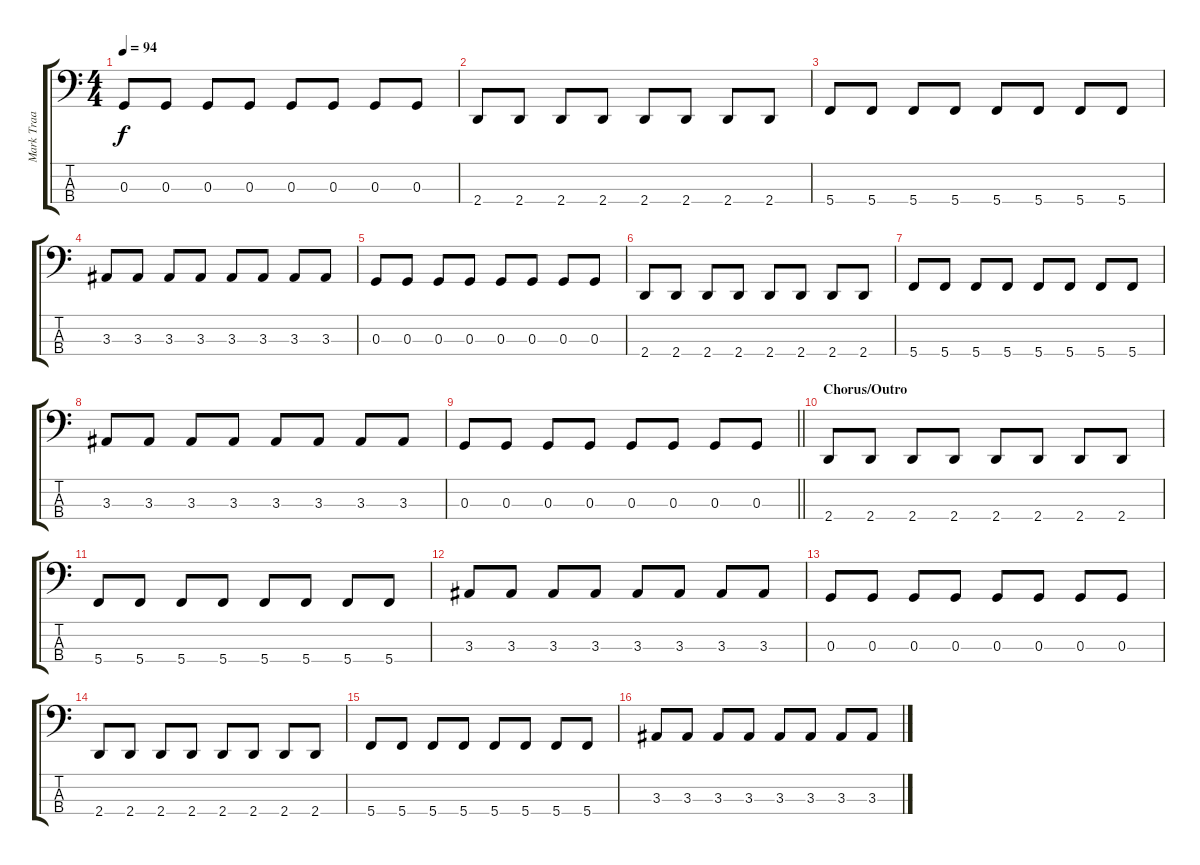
\track ("Mark Traa Daniels" "Mark Traa ") {instrument electricbassfinger}
\staff {score tabs}
\tuning (F2 C2 G1 C1) {hide}
\ts (4 4)
\tempo 94
\clef f4
\ks c
0.3.8{dy f} 0.3.8 0.3.8 0.3.8 0.3.8 0.3.8 0.3.8 0.3.8 |
2.4.8 2.4.8 2.4.8 2.4.8 2.4.8 2.4.8 2.4.8 2.4.8 |
5.4.8 5.4.8 5.4.8 5.4.8 5.4.8 5.4.8 5.4.8 5.4.8 |
3.3.8 3.3.8 3.3.8 3.3.8 3.3.8 3.3.8 3.3.8 3.3.8 |
0.3.8 0.3.8 0.3.8 0.3.8 0.3.8 0.3.8 0.3.8 0.3.8 |
2.4.8 2.4.8 2.4.8 2.4.8 2.4.8 2.4.8 2.4.8 2.4.8 |
5.4.8 5.4.8 5.4.8 5.4.8 5.4.8 5.4.8 5.4.8 5.4.8 |
3.3.8 3.3.8 3.3.8 3.3.8 3.3.8 3.3.8 3.3.8 3.3.8 |
\barLineRight lightlight
0.3.8 0.3.8 0.3.8 0.3.8 0.3.8 0.3.8 0.3.8 0.3.8 |
\section ("" "Chorus/Outro")
2.4.8 2.4.8 2.4.8 2.4.8 2.4.8 2.4.8 2.4.8 2.4.8 |
5.4.8 5.4.8 5.4.8 5.4.8 5.4.8 5.4.8 5.4.8 5.4.8 |
3.3.8 3.3.8 3.3.8 3.3.8 3.3.8 3.3.8 3.3.8 3.3.8 |
0.3.8 0.3.8 0.3.8 0.3.8 0.3.8 0.3.8 0.3.8 0.3.8 |
2.4.8 2.4.8 2.4.8 2.4.8 2.4.8 2.4.8 2.4.8 2.4.8 |
5.4.8 5.4.8 5.4.8 5.4.8 5.4.8 5.4.8 5.4.8 5.4.8 |
3.3.8 3.3.8 3.3.8 3.3.8 3.3.8 3.3.8 3.3.8 3.3.8
